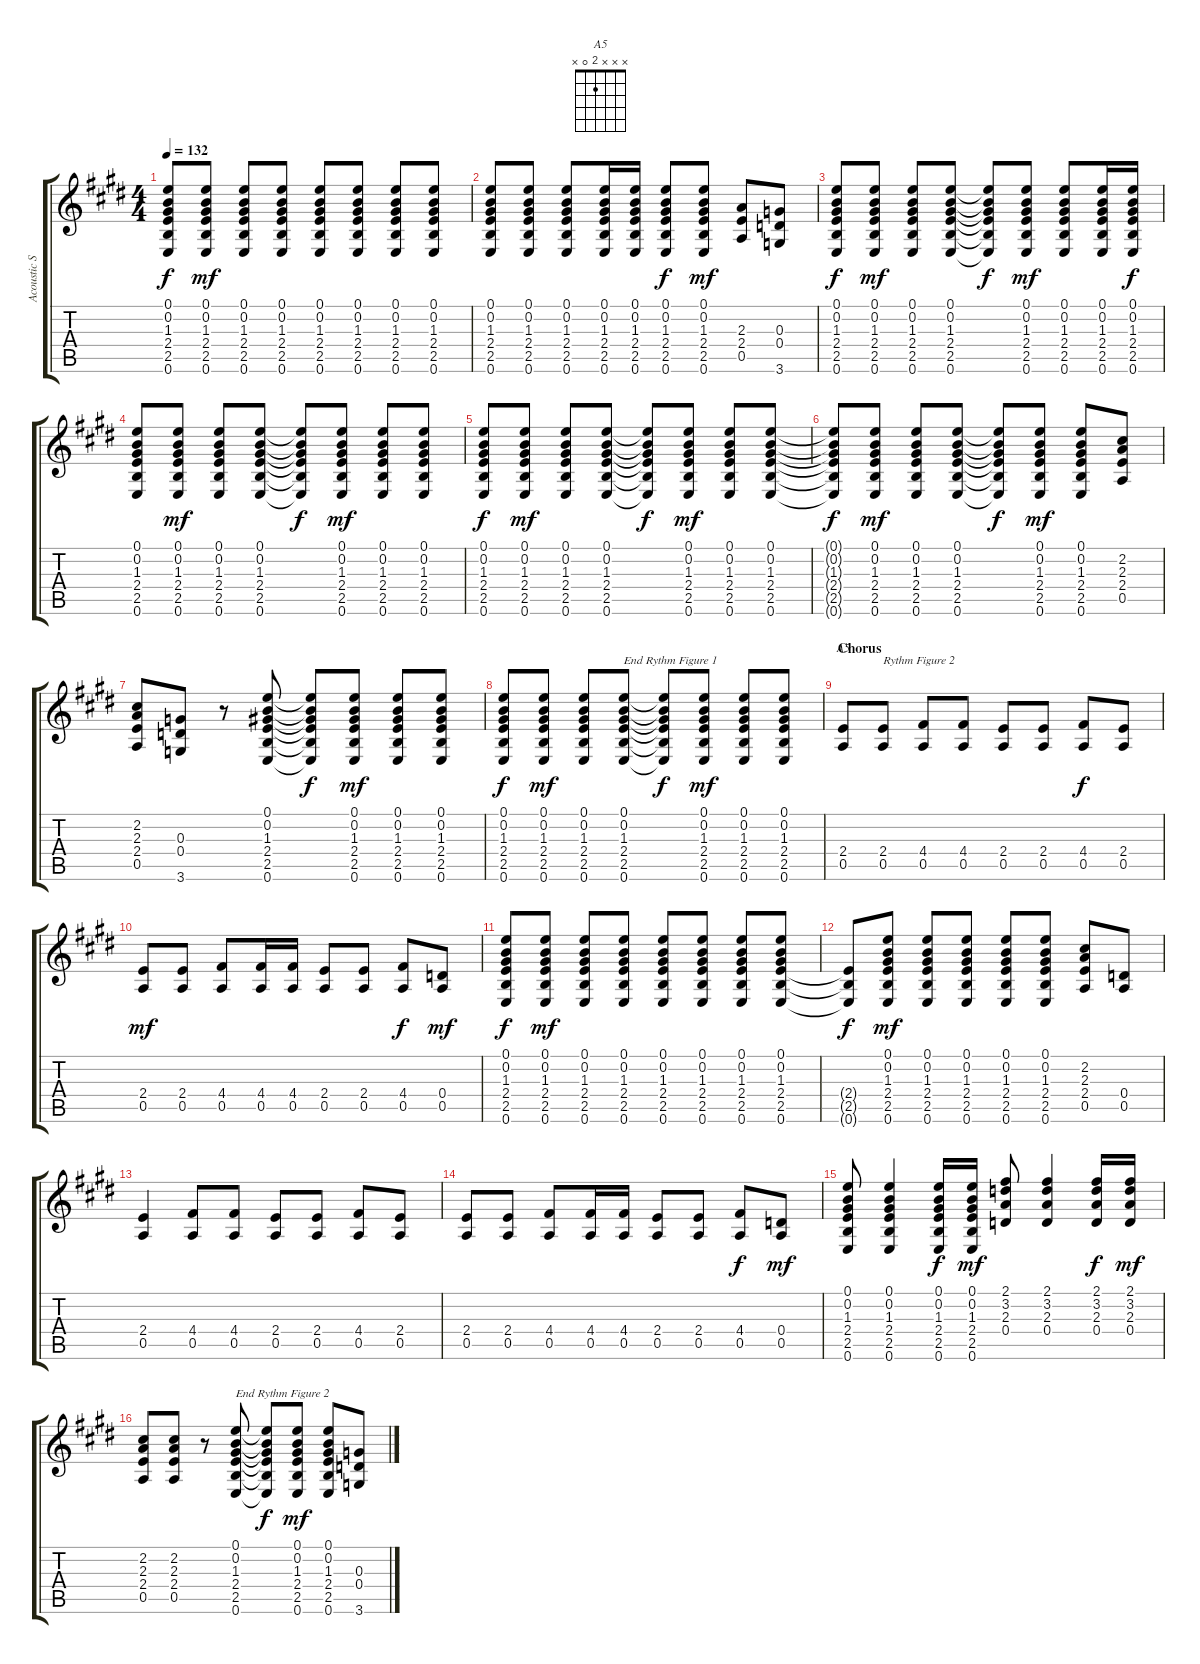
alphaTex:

\track ("Acoustic Strumming [Guitar I]" "Acoustic S") {instrument acousticguitarsteel}
\staff {score tabs}
\tuning (E4 B3 G3 D3 A2 E2) {hide}
\chord ("A5" x x x 2 0 x)
\ts (4 4)
\tempo 132
\clef g2
\ks e
(0.1 0.2 1.3 2.4 2.5 0.6).8{dy f} (0.1 0.2 1.3 2.4 2.5 0.6).8{dy mf} (0.1 0.2 1.3 2.4 2.5 0.6).8 (0.1 0.2 1.3 2.4 2.5 0.6).8 (0.1 0.2 1.3 2.4 2.5 0.6).8 (0.1 0.2 1.3 2.4 2.5 0.6).8 (0.1 0.2 1.3 2.4 2.5 0.6).8 (0.1 0.2 1.3 2.4 2.5 0.6).8 |
(0.1 0.2 1.3 2.4 2.5 0.6).8 (0.1 0.2 1.3 2.4 2.5 0.6).8 (0.1 0.2 1.3 2.4 2.5 0.6).8 (0.1 0.2 1.3 2.4 2.5 0.6).16 (0.1 0.2 1.3 2.4 2.5 0.6).16 (0.1 0.2 1.3 2.4 2.5 0.6).8{dy f} (0.1 0.2 1.3 2.4 2.5 0.6).8{dy mf} (2.3 2.4 0.5).8 (0.3 0.4 3.6).8 |
(0.1 0.2 1.3 2.4 2.5 0.6).8{dy f} (0.1 0.2 1.3 2.4 2.5 0.6).8{dy mf} (0.1 0.2 1.3 2.4 2.5 0.6).8 (0.1 0.2 1.3 2.4 2.5 0.6).8 (0.1{t} 0.2{t} 1.3{t} 2.4{t} 2.5{t} 0.6{t}).8{dy f} (0.1 0.2 1.3 2.4 2.5 0.6).8{dy mf} (0.1 0.2 1.3 2.4 2.5 0.6).8 (0.1 0.2 1.3 2.4 2.5 0.6).16 (0.1 0.2 1.3 2.4 2.5 0.6).16{dy f} |
(0.1 0.2 1.3 2.4 2.5 0.6).8 (0.1 0.2 1.3 2.4 2.5 0.6).8{dy mf} (0.1 0.2 1.3 2.4 2.5 0.6).8 (0.1 0.2 1.3 2.4 2.5 0.6).8 (0.1{t} 0.2{t} 1.3{t} 2.4{t} 2.5{t} 0.6{t}).8{dy f} (0.1 0.2 1.3 2.4 2.5 0.6).8{dy mf} (0.1 0.2 1.3 2.4 2.5 0.6).8 (0.1 0.2 1.3 2.4 2.5 0.6).8 |
(0.1 0.2 1.3 2.4 2.5 0.6).8{dy f} (0.1 0.2 1.3 2.4 2.5 0.6).8{dy mf} (0.1 0.2 1.3 2.4 2.5 0.6).8 (0.1 0.2 1.3 2.4 2.5 0.6).8 (0.1{t} 0.2{t} 1.3{t} 2.4{t} 2.5{t} 0.6{t}).8{dy f} (0.1 0.2 1.3 2.4 2.5 0.6).8{dy mf} (0.1 0.2 1.3 2.4 2.5 0.6).8 (0.1 0.2 1.3 2.4 2.5 0.6).8 |
(0.1{t} 0.2{t} 1.3{t} 2.4{t} 2.5{t} 0.6{t}).8{dy f} (0.1 0.2 1.3 2.4 2.5 0.6).8{dy mf} (0.1 0.2 1.3 2.4 2.5 0.6).8 (0.1 0.2 1.3 2.4 2.5 0.6).8 (0.1{t} 0.2{t} 1.3{t} 2.4{t} 2.5{t} 0.6{t}).8{dy f} (0.1 0.2 1.3 2.4 2.5 0.6).8{dy mf} (0.1 0.2 1.3 2.4 2.5 0.6).8 (2.2 2.3 2.4 0.5).8 |
(2.2 2.3 2.4 0.5).8 (0.3 0.4 3.6).8 r.8 (0.1 0.2 1.3 2.4 2.5 0.6).8 (0.1{t} 0.2{t} 1.3{t} 2.4{t} 2.5{t} 0.6{t}).8{dy f} (0.1 0.2 1.3 2.4 2.5 0.6).8{dy mf} (0.1 0.2 1.3 2.4 2.5 0.6).8 (0.1 0.2 1.3 2.4 2.5 0.6).8 |
(0.1 0.2 1.3 2.4 2.5 0.6).8{dy f} (0.1 0.2 1.3 2.4 2.5 0.6).8{dy mf} (0.1 0.2 1.3 2.4 2.5 0.6).8 (0.1 0.2 1.3 2.4 2.5 0.6).8{txt "End Rythm Figure 1"} (0.1{t} 0.2{t} 1.3{t} 2.4{t} 2.5{t} 0.6{t}).8{dy f} (0.1 0.2 1.3 2.4 2.5 0.6).8{dy mf} (0.1 0.2 1.3 2.4 2.5 0.6).8 (0.1 0.2 1.3 2.4 2.5 0.6).8 |
\section ("" "Chorus")
(2.4 0.5).8{ch "A5"} (2.4 0.5).8{txt "Rythm Figure 2"} (4.4 0.5).8 (4.4 0.5).8 (2.4 0.5).8 (2.4 0.5).8 (4.4 0.5).8{dy f} (2.4 0.5).8 |
(2.4 0.5).8{dy mf} (2.4 0.5).8 (4.4 0.5).8 (4.4 0.5).16 (4.4 0.5).16 (2.4 0.5).8 (2.4 0.5).8 (4.4 0.5).8{dy f} (0.4 0.5).8{dy mf} |
(0.1 0.2 1.3 2.4 2.5 0.6).8{dy f} (0.1 0.2 1.3 2.4 2.5 0.6).8{dy mf} (0.1 0.2 1.3 2.4 2.5 0.6).8 (0.1 0.2 1.3 2.4 2.5 0.6).8 (0.1 0.2 1.3 2.4 2.5 0.6).8 (0.1 0.2 1.3 2.4 2.5 0.6).8 (0.1 0.2 1.3 2.4 2.5 0.6).8 (0.1 0.2 1.3 2.4 2.5 0.6).8 |
(2.4{t} 2.5{t} 0.6{t}).8{dy f} (0.1 0.2 1.3 2.4 2.5 0.6).8{dy mf} (0.1 0.2 1.3 2.4 2.5 0.6).8 (0.1 0.2 1.3 2.4 2.5 0.6).8 (0.1 0.2 1.3 2.4 2.5 0.6).8 (0.1 0.2 1.3 2.4 2.5 0.6).8 (2.2 2.3 2.4 0.5).8 (0.4 0.5).8 |
(2.4 0.5).4 (4.4 0.5).8 (4.4 0.5).8 (2.4 0.5).8 (2.4 0.5).8 (4.4 0.5).8 (2.4 0.5).8 |
(2.4 0.5).8 (2.4 0.5).8 (4.4 0.5).8 (4.4 0.5).16 (4.4 0.5).16 (2.4 0.5).8 (2.4 0.5).8 (4.4 0.5).8{dy f} (0.4 0.5).8{dy mf} |
(0.1 0.2 1.3 2.4 2.5 0.6).8 (0.1 0.2 1.3 2.4 2.5 0.6).4 (0.1 0.2 1.3 2.4 2.5 0.6).16{dy f} (0.1 0.2 1.3 2.4 2.5 0.6).16{dy mf} (2.1 3.2 2.3 0.4).8 (2.1 3.2 2.3 0.4).4 (2.1 3.2 2.3 0.4).16{dy f} (2.1 3.2 2.3 0.4).16{dy mf} |
(2.2 2.3 2.4 0.5).8 (2.2 2.3 2.4 0.5).8 r.8 (0.1 0.2 1.3 2.4 2.5 0.6).8{txt "End Rythm Figure 2"} (0.1{t} 0.2{t} 1.3{t} 2.4{t} 2.5{t} 0.6{t}).8{dy f} (0.1 0.2 1.3 2.4 2.5 0.6).8{dy mf} (0.1 0.2 1.3 2.4 2.5 0.6).8 (0.3 0.4 3.6).8
